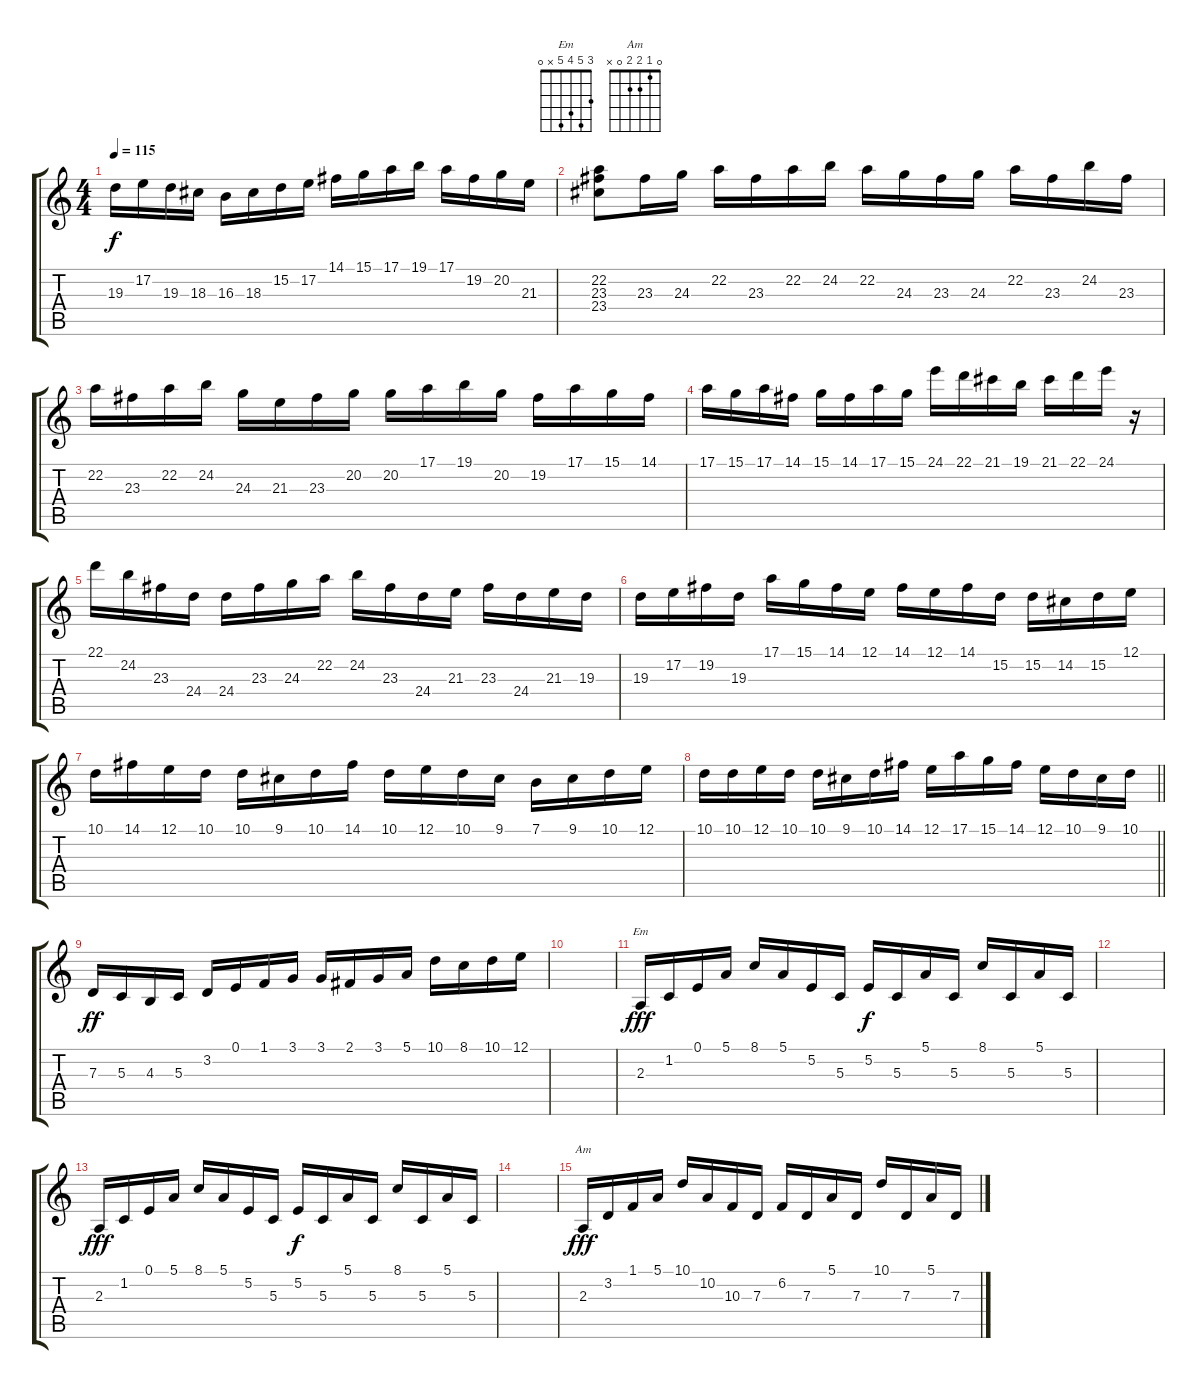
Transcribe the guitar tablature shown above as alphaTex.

\track "" {instrument acousticgrandpiano}
\staff {score tabs}
\tuning (E4 B3 G3 D3 A2 E2) {hide}
\chord ("Em" 3 5 4 5 x 0)
\chord ("Am" 0 1 2 2 0 x)
\ts (4 4)
\tempo 115
\clef g2
\ks c
19.3.16{dy f} 17.2.16 19.3.16 18.3.16 16.3.16 18.3.16 15.2.16 17.2.16 14.1.16 15.1.16 17.1.16 19.1.16 17.1.16 19.2.16 20.2.16 21.3.16 |
(22.2 23.3 23.4).8 23.3.16 24.3.16 22.2.16 23.3.16 22.2.16 24.2.16 22.2.16 24.3.16 23.3.16 24.3.16 22.2.16 23.3.16 24.2.16 23.3.16 |
22.2.16 23.3.16 22.2.16 24.2.16 24.3.16 21.3.16 23.3.16 20.2.16 20.2.16 17.1.16 19.1.16 20.2.16 19.2.16 17.1.16 15.1.16 14.1.16 |
17.1.16 15.1.16 17.1.16 14.1.16 15.1.16 14.1.16 17.1.16 15.1.16 24.1.16 22.1.16 21.1.16 19.1.16 21.1.16 22.1.16 24.1.16 r.16 |
22.1.16 24.2.16 23.3.16 24.4.16 24.4.16 23.3.16 24.3.16 22.2.16 24.2.16 23.3.16 24.4.16 21.3.16 23.3.16 24.4.16 21.3.16 19.3.16 |
19.3.16 17.2.16 19.2.16 19.3.16 17.1.16 15.1.16 14.1.16 12.1.16 14.1.16 12.1.16 14.1.16 15.2.16 15.2.16 14.2.16 15.2.16 12.1.16 |
10.1.16 14.1.16 12.1.16 10.1.16 10.1.16 9.1.16 10.1.16 14.1.16 10.1.16 12.1.16 10.1.16 9.1.16 7.1.16 9.1.16 10.1.16 12.1.16 |
\barLineRight lightlight
10.1.16 10.1.16 12.1.16 10.1.16 10.1.16 9.1.16 10.1.16 14.1.16 12.1.16 17.1.16 15.1.16 14.1.16 12.1.16 10.1.16 9.1.16 10.1.16 |
\section ("" "")
7.3.16{dy ff} 5.3.16 4.3.16 5.3.16 3.2.16 0.1.16 1.1.16 3.1.16 3.1.16 2.1.16 3.1.16 5.1.16 10.1.16 8.1.16 10.1.16 12.1.16 |
|
2.3.16{ch "Em" dy fff} 1.2.16 0.1.16 5.1.16 8.1.16 5.1.16 5.2.16 5.3.16 5.2.16{dy f} 5.3.16 5.1.16 5.3.16 8.1.16 5.3.16 5.1.16 5.3.16 |
|
2.3.16{dy fff} 1.2.16 0.1.16 5.1.16 8.1.16 5.1.16 5.2.16 5.3.16 5.2.16{dy f} 5.3.16 5.1.16 5.3.16 8.1.16 5.3.16 5.1.16 5.3.16 |
|
2.3.16{ch "Am" dy fff} 3.2.16 1.1.16 5.1.16 10.1.16 10.2.16 10.3.16 7.3.16 6.2.16 7.3.16 5.1.16 7.3.16 10.1.16 7.3.16 5.1.16 7.3.16
